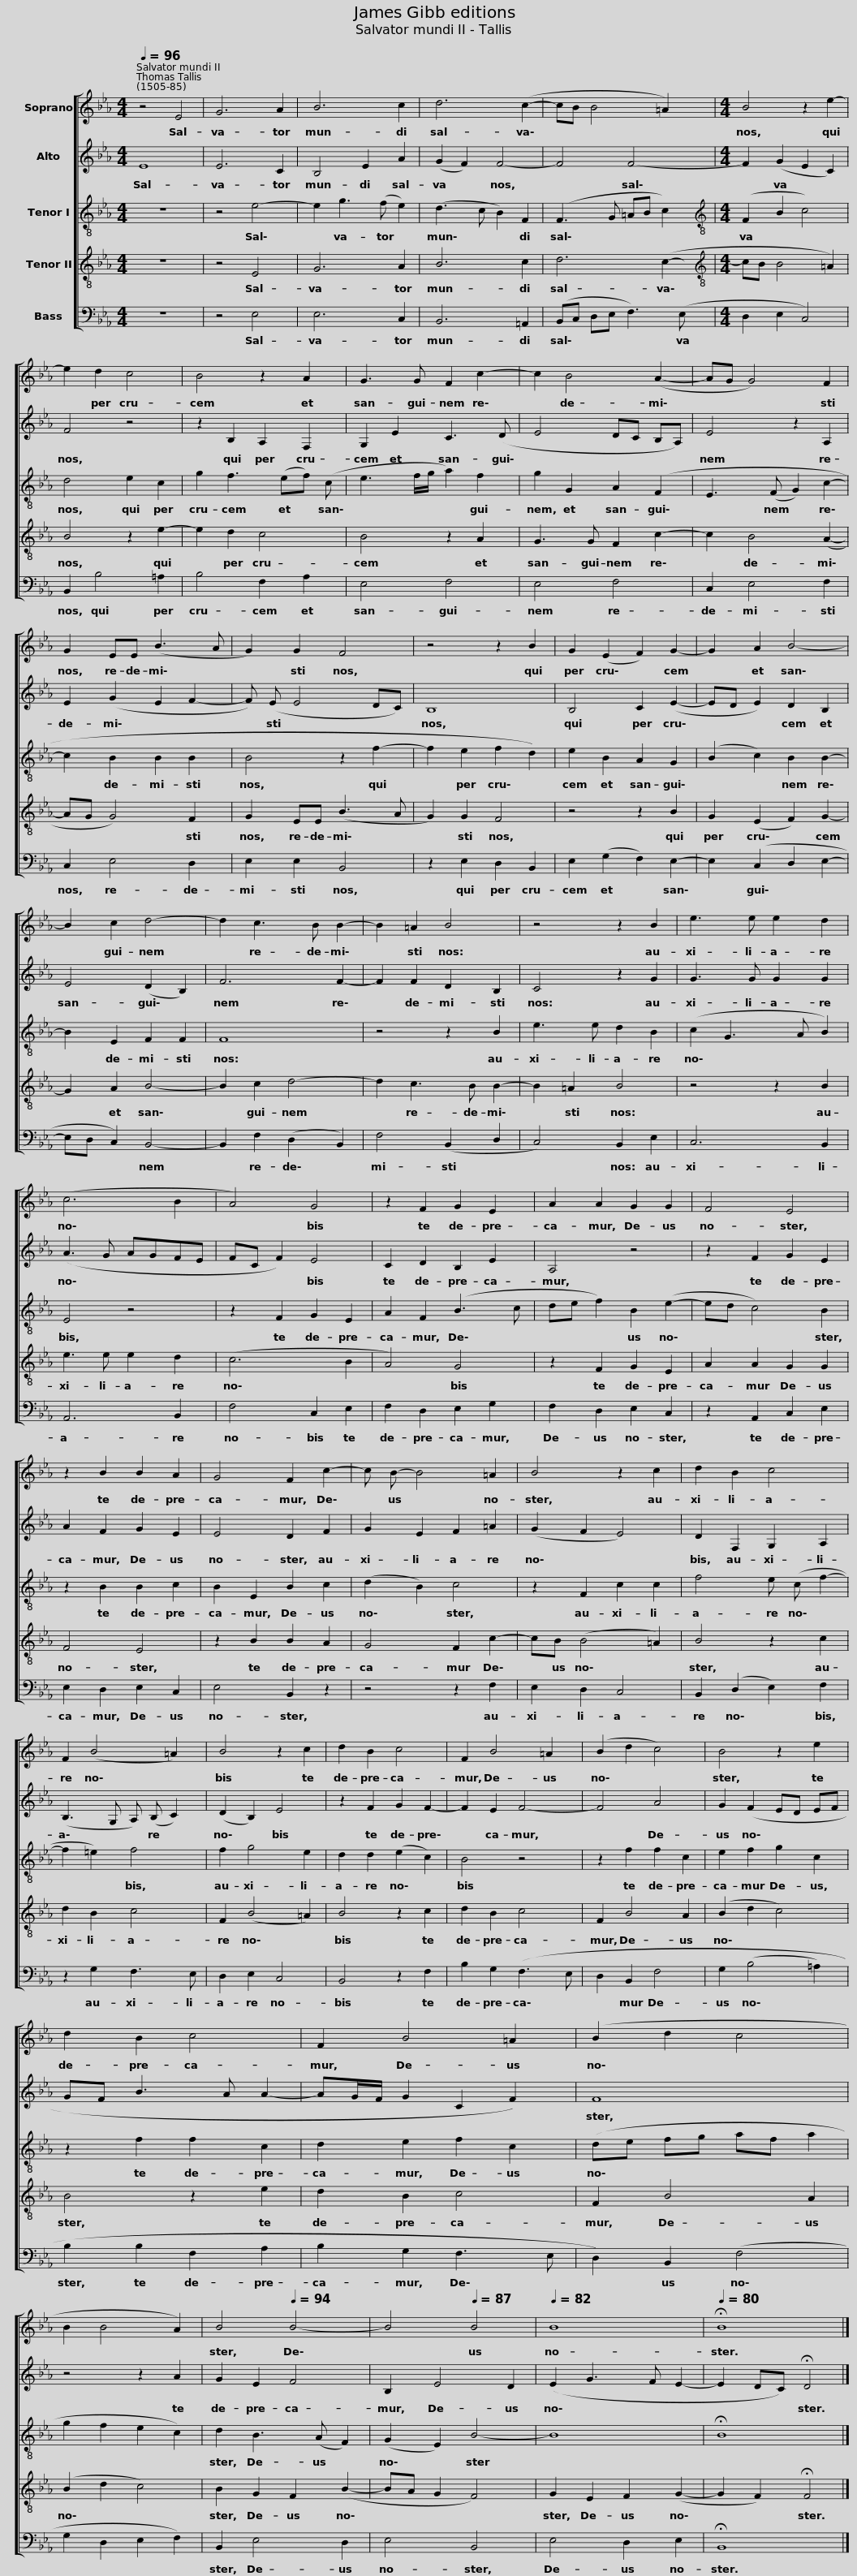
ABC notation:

X:1
%%score [ 1 2 3 4 5 ]
L:1/8
Q:1/4=96
M:4/4
I:linebreak $
K:Eb
V:1 treble
V:2 treble
V:3 treble-8
V:4 treble-8
V:5 bass
V:1
 z4 E4 | G6 A2 | B6 c2 | d6 (c2- | cB B4 =A2) |$ %5
[M:4/4] B4 z2 e2- | e2 d2 c4 | B4 z2 A2 | G3 G F2 c2- | c2 B4 (A2- |$ %10
 AG G4) F2 | G2 EE (B3 A | G2) G2 F4 | z4 z2 B2 | G2 (E2 F2) G2- |$ %15
 G2 A2 B4- | B2 c2 d4- | d2 c3 B B2- | B2 =A2 B4 | z4 z2 B2 |$ %20
 e3 e e2 d2 | (c6 B2 | A4) G4 | z2 F2 G2 E2 | A2 A2 G2 G2 |$ %25
 F4 E4 | z2 B2 B2 A2 | G4 F2 c2- | c B- B4 =A2 | B4 z2 c2 |$ %30
 d2 B2 c4 | F2 (B4 =A2) | B4 z2 c2 | d2 B2 c4 | F2 B4 =A2 |$ %35
 (B2 d2 c4) | B4 z2 e2 | d2 B2 c4 | F2 B4 =A2 | (B2 d2 c4 |$ %40
 B2 B4 A2) | B4[Q:1/4=94] B4- |[Q:1/4=90] B4[Q:1/4=87] B4 |[Q:1/4=82] B8 |[Q:1/4=80] !fermata!B8 |] %45
V:2
 E8 | E6 C2 | B,4 E2 A2 | (G2 F2) F4- | F4 F4- |$ %5
[M:4/4] F2 (G2 E2 C2) | F4 z4 | z2 B,2 A,2 F,2 | G,2 E2 C3 (D | E4 DC B,A,) |$ %10
 E4 z2 A,2 | E2 (G2 E2 F2- | F) (E E4 DC) | B,8 | B,4 C2 (E2- |$ %15
 ED E2) D2 B,2 | E4 (D2 B,2) | F6 F2- | F2 F2 D2 B,2 | C4 z2 G2 |$ %20
 G3 G G2 G2 | (A3 G AGFE | FC F2) E4 | C2 D2 B,2 E2 | A,4 z4 |$ %25
 z2 F2 G2 E2 | A2 F2 G2 E2 | E4 D2 F2 | G2 E2 F2 =A2 | (G2 F2 E4) |$ %30
 D2 F,2 G,2 A,2 | (B,3 G, A,) (B, C2) | (D2 B,2) E4 | z2 F2 G2 F2- | F2 E2 F4- |$ %35
 F4 A4 | G2 (F2 ED EF | GF B3 A A2- | AG/F/ G2 C2 F2) | F8 |$ %40
 z4 z2 A2 | G2 E2 F4 | B,2 E4 D2 | (E2 G3 F E2- | E2 DC) !fermata!D4 |] %45
V:3
 z8 | z4 e4- | e2 g3 (f e2) | (d3 c B2) F2 | (F3 G =AB c2) |$ %5
[M:4/4][K:treble-8] (F2 B2 c4) | d4 e2 c2 | g2 f3 (ef) (c | e3 f/g/ a2) f2 | g2 G2 A2 (F2 |$ %10
 E3 (F G2) c2- | c2 B2 B2 B2 | B4 z2 f2- | f2 e2 f2 d2) | e2 B2 A2 G2 |$ %15
 (B2 c2) B2 B2- | B2 E2 F2 F2 | F8 | z4 z2 B2 | e3 e d2 B2 |$ %20
 (c2 G3 A B2) | E4 z4 | z2 F2 G2 E2 | A2 F2 (B3 c | de f2) B2 (e2- |$ %25
 ed c4) B2 | z2 B2 B2 c2 | B2 E2 B2 c2 | (d2 B2) c4 | z2 F2 c2 c2 |$ %30
 f4 e (c f2- | f2 =e2) f4 | f2 g4 e2 | d2 d2 (e2 c2) | B4 z4 |$ %35
 z2 f2 f2 c2 | e2 f2 g2 c2 | z2 f2 f2 c2 | d2 e2 f2 c2 | (de fg af a2 |$ %40
 g2 f2 e2 c2) | d2 B3 (A F2) | (G2 E2) B4- | B8 | !fermata!B8 |] %45
V:4
 z8 | z4 E4 | G6 A2 | B6 c2 | d6 (c2- |$ %5
[M:4/4][K:treble-8] cB B4 =A2) | B4 z2 e2- | e2 d2 c4 | B4 z2 A2 | G3 G F2 c2- |$ %10
 c2 B4 (A2- | AG G4) F2 | G2 EE (B3 A | G2) G2 F4 | z4 z2 B2 |$ %15
 G2 (E2 F2) G2- | G2 A2 B4- | B2 c2 d4- | d2 c3 B B2- | B2 =A2 B4 |$ %20
 z4 z2 B2 | e3 e e2 d2 | (c6 B2 | A4) G4 | z2 F2 G2 E2 |$ %25
 A2 A2 G2 G2 | F4 E4 | z2 B2 B2 A2 | G4 F2 c2- | cB (B4 =A2) |$ %30
 B4 z2 c2 | d2 B2 c4 | F2 (B4 =A2) | B4 z2 c2 | d2 B2 c4 |$ %35
 F2 B4 A2 | (B2 d2 c4) | B4 z2 e2 | d2 B2 c4 | F2 B4 A2 |$ %40
 (B2 d2 c4) | B2 G2 F2 (B2- | BA G2 F4) | G2 E2 F2 (G2- | G2 F2) !fermata!F4 |] %45
V:5
 z8 | z4 E,4 | E,6 C,2 | B,,6 =A,,2 | (B,,C, D,E, F,3) (E, |$ %5
[M:4/4] D,2 E,2 C,4) | B,,2 B,4 =A,2 | B,4 F,2 A,2 | E,4 F,4 | E,4 F,4 |$ %10
 C,2 E,4 F,2 | C,2 E,4 D,2 | E,2 E,2 B,,4 | z2 E,2 D,2 B,,2 | E,2 (G,2 F,2) E,2- |$ %15
 E,2 (C,2 D,2 E,2- | E,D, C,2) B,,4- | B,,2 F,2 (D,2 B,,2) | F,4 (B,,2 D,2 | C,4) B,,2 E,2 |$ %20
 C,6 B,,2 | A,,6 B,,2 | F,4 C,2 E,2 | F,2 D,2 E,2 G,2 | F,2 D,2 E,2 C,2 |$ %25
 z2 A,,2 C,2 E,2 | E,2 D,2 E,2 C,2 | E,4 B,,2 z2 | z4 z2 F,2 | E,2 D,2 C,4 |$ %30
 B,,2 (D,2 E,2) F,2 | z2 G,2 F,3 E, | D,2 E,2 C,4 | B,,4 z2 F,2 | B,2 G,2 (F,3 E, |$ %35
 D,2 B,,2 F,4 | G,2 (B,4 =A,2) | B,2 B,2 F,2 A,2 | B,2 G,2 F,3 E, | D,2) B,,2 (F,4 |$ %40
 G,2 D,2 E,2 F,2) | B,,2 E,4 D,2 | E,4 B,,4 | E,4 D,2 E,2 | !fermata!B,,8 |] %45
